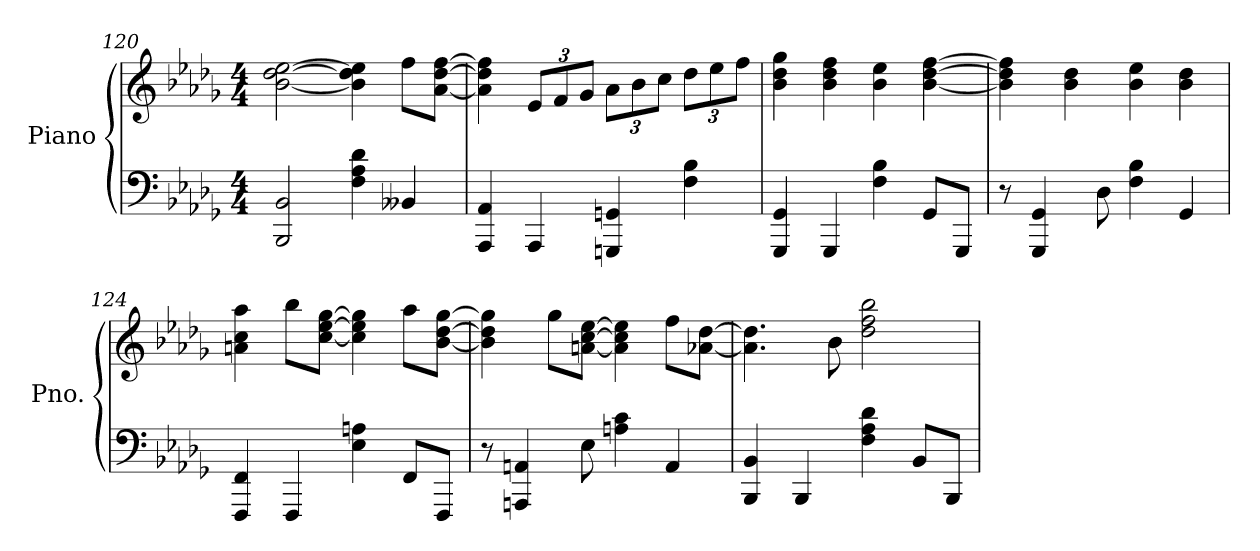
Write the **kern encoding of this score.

**kern	**kern
*part1	*part1
*staff2	*staff1
*I"Piano	*
*I'Pno.	*
*clefF4	*clefG2
*k[b-e-a-d-g-]	*k[b-e-a-d-g-]
*M4/4	*M4/4
=120	=120
2BBB-/ 2BB-/	[2b-\ [2dd-\ [2ee-\
4F\ 4A-\ 4d-\	4b-\] 4dd-\] 4ee-\]
4BB--X/	8ff\L
.	[8a-\ [8dd-\ [8ff\J
!!LO:LB:g=z
=121	=121
4AAA-/ 4AA-/	4a-\] 4dd-\] 4ff\]
*	*Xbrackettup
4AAA-/	12e-/L
.	12f/
.	12g-/J
4GGGn/ 4GGn/	12a-\L
.	12b-\
.	12cc\J
4F\ 4B-\	12dd-\L
.	12ee-\
.	12ff\J
=122	=122
4GGG-/ 4GG-/	4b-\ 4dd-\ 4gg-\
4GGG-/	4b-\ 4dd-\ 4ff\
4F\ 4B-\	4b-\ 4ee-\
8GG-/L	[4b-\ [4dd-\ [4ff\
8GGG-/J	.
=123	=123
8r	4b-\] 4dd-\] 4ff\]
4GGG-/ 4GG-/	.
.	4b-\ 4dd-\
8D-\	.
4F\ 4B-\	4b-\ 4ee-\
4GG-/	4b-\ 4dd-\
=124	=124
4FFF/ 4FF/	4an\ 4cc\ 4aa-\
4FFF/	8bb-\L
.	[8cc\ [8ee-\ [8gg-\J
4E-\ 4An\	4cc\] 4ee-\] 4gg-\]
8FF/L	8aa-\L
8FFF/J	[8b-\ [8dd-\ [8gg-\J
=125	=125
8r	4b-\] 4dd-\] 4gg-\]
4AAAn/ 4AAn/	.
.	8gg-\L
8E-\	[8an\ [8cc\ [8ee-\J
4An\ 4c\	4a\] 4cc\] 4ee-\]
4AA/	8ff\L
.	[8a-X\ [8dd-\J
!!LO:LB:g=z
=126	=126
4BBB-/ 4BB-/	4.a-\] 4.dd-\]
4BBB-/	.
.	8b-\
4F\ 4A-\ 4d-\	2dd-\ 2ff\ 2bb-\
8BB-/L	.
8BBB-/J	.
=	=
*-	*-
